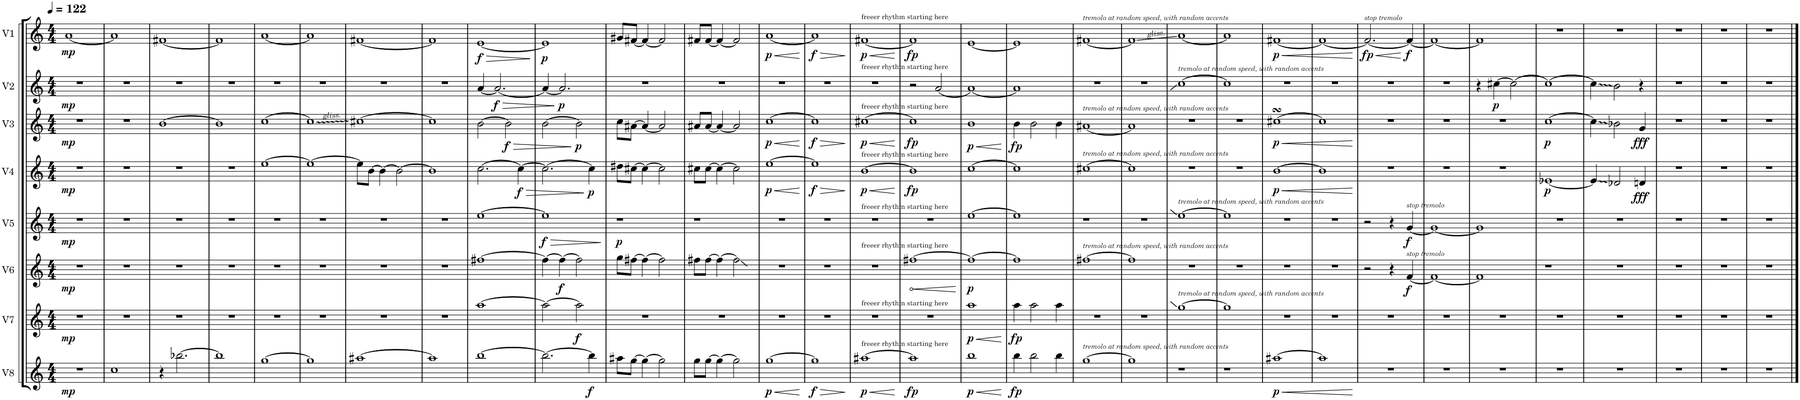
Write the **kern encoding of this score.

**kern	**dynam	**kern	**dynam	**kern	**dynam	**kern	**dynam	**kern	**dynam	**kern	**dynam	**kern	**dynam	**kern	**dynam
*part8	*part8	*part7	*part7	*part6	*part6	*part5	*part5	*part4	*part4	*part3	*part3	*part2	*part2	*part1	*part1
*staff8	*staff8	*staff7	*staff7	*staff6	*staff6	*staff5	*staff5	*staff4	*staff4	*staff3	*staff3	*staff2	*staff2	*staff1	*staff1
*I"V8	*	*I"V7	*	*I"V6	*	*I"V5	*	*I"V4	*	*I"V3	*	*I"V2	*	*I"V1	*
*I'V8	*	*I'V7	*	*I'V6	*	*I'V5	*	*I'V4	*	*I'V3	*	*I'V2	*	*I'V1	*
*clefG2	*	*clefG2	*	*clefG2	*	*clefG2	*	*clefG2	*	*clefG2	*	*clefG2	*	*clefG2	*
*k[]	*	*k[]	*	*k[]	*	*k[]	*	*k[]	*	*k[]	*	*k[]	*	*k[]	*
*M4/4	*	*M4/4	*	*M4/4	*	*M4/4	*	*M4/4	*	*M4/4	*	*M4/4	*	*M4/4	*
*MM122	*	*MM122	*	*MM122	*	*MM122	*	*MM122	*	*MM122	*	*MM122	*	*MM122	*
=1	=1	=1	=1	=1	=1	=1	=1	=1	=1	=1	=1	=1	=1	=1	=1
!	!LO:DY:b	!	!LO:DY:b	!	!LO:DY:b	!	!LO:DY:b	!	!LO:DY:b	!	!LO:DY:b	!	!LO:DY:b	!	!LO:DY:b
1r	mp	1r	mp	1r	mp	1r	mp	1r	mp	1r	mp	1r	mp	[1a	mp
=2	=2	=2	=2	=2	=2	=2	=2	=2	=2	=2	=2	=2	=2	=2	=2
1cc	.	1r	.	1r	.	1r	.	1r	.	1r	.	1r	.	1a]	.
=3	=3	=3	=3	=3	=3	=3	=3	=3	=3	=3	=3	=3	=3	=3	=3
4r	.	1r	.	1r	.	1r	.	1r	.	[1b	.	1r	.	[1f#X	.
[2.bb-X\	.	.	.	.	.	.	.	.	.	.	.	.	.	.	.
=4	=4	=4	=4	=4	=4	=4	=4	=4	=4	=4	=4	=4	=4	=4	=4
1bb-]	.	1r	.	1r	.	1r	.	1r	.	1b]	.	1r	.	1f#]	.
=5	=5	=5	=5	=5	=5	=5	=5	=5	=5	=5	=5	=5	=5	=5	=5
[1gg	.	1r	.	1r	.	1r	.	[1ee	.	[1cc	.	1r	.	[1a	.
=6	=6	=6	=6	=6	=6	=6	=6	=6	=6	=6	=6	=6	=6	=6	=6
1gg]	.	1r	.	1r	.	1r	.	1ee_	.	1cc]	.	1r	.	1a]	.
=7	=7	=7	=7	=7	=7	=7	=7	=7	=7	=7	=7	=7	=7	=7	=7
[1aa#X	.	1r	.	1r	.	1r	.	8ee\L]	.	[1cc#X	.	1r	.	[1f#X	.
.	.	.	.	.	.	.	.	[8b\J	.	.	.	.	.	.	.
.	.	.	.	.	.	.	.	4b\_	.	.	.	.	.	.	.
.	.	.	.	.	.	.	.	2b\_	.	.	.	.	.	.	.
=8	=8	=8	=8	=8	=8	=8	=8	=8	=8	=8	=8	=8	=8	=8	=8
1aa#]	.	1r	.	1r	.	1r	.	1b]	.	1cc#]	.	1r	.	1f#]	.
=9	=9	=9	=9	=9	=9	=9	=9	=9	=9	=9	=9	=9	=9	=9	=9
!	!	!	!	!	!	!	!	!	!	!	!	!	!	!	!LO:HP:b
!	!	!	!	!	!	!	!	!	!	!	!	!	!	!	!LO:DY:n=1:b
[1bb	.	[1aa	.	[1ff#X	.	[1ee	.	[2.cc\	.	[2b\	.	[4a/	.	[1e	> f
!	!	!	!	!	!	!	!	!	!	!	!	!	!LO:HP:b	!	!
!	!	!	!	!	!	!	!	!	!	!	!	!	!LO:DY:n=1:b	!	!
.	.	.	.	.	.	.	.	.	.	.	.	2.a/_	> f	.	.
!	!	!	!	!	!	!	!	!	!	!	!LO:HP:b	!	!	!	!
!	!	!	!	!	!	!	!	!	!	!	!LO:DY:n=1:b	!	!	!	!
.	.	.	.	.	.	.	.	.	.	2b\]	> f	.	.	.	.
!	!	!	!	!	!	!	!	!	!LO:HP:b	!	!	!	!	!	!
!	!	!	!	!	!	!	!	!	!LO:DY:n=1:b	!	!	!	!	!	!
.	.	.	.	.	.	.	.	4cc\_	> f	.	.	.	.	.	.
.	.	.	.	.	.	.	.	.	.	.	.	.	.	.	]
=10	=10	=10	=10	=10	=10	=10	=10	=10	=10	=10	=10	=10	=10	=10	=10
!	!	!	!	!	!	!	!LO:HP:b	!	!	!	!	!	!	!	!
!	!	!	!	!	!	!	!LO:DY:n=1:b	!	!	!	!	!	!	!	!LO:DY:b
2.bb\_	.	2aa\_	.	4ff#\_	.	1ee]	> f	2.cc\_	.	[2b\	.	4a/_	.	1e]	p
!	!	!	!	!	!LO:DY:b	!	!	!	!	!	!	!	!LO:DY:n=1:b	!	!
.	.	.	.	4ff#\_	f	.	.	.	.	.	.	2.a/]	] p	.	.
!	!	!	!LO:DY:b	!	!	!	!	!	!	!	!LO:DY:n=1:b	!	!	!	!
.	.	2aa\]	f	2ff#\]	.	.	.	.	.	2b\]	] p	.	.	.	.
!	!LO:DY:b	!	!	!	!	!	!	!	!LO:DY:n=1:b	!	!	!	!	!	!
4bb\]	f	.	.	.	.	.	.	4cc\]	] p	.	.	.	.	.	.
.	.	.	.	.	.	.	]	.	.	.	.	.	.	.	.
=11	=11	=11	=11	=11	=11	=11	=11	=11	=11	=11	=11	=11	=11	=11	=11
!	!	!	!	!	!	!	!LO:DY:b	!	!	!	!	!	!	!	!
8aa#X\L	.	1r	.	8gg\L	.	1r	p	8dd#X\L	.	8cc\L	.	1r	.	8g#X/L	.
[8gg\J	.	.	.	[8ff#X\J	.	.	.	[8cc#X\J	.	[8a#X\J	.	.	.	[8f#X/J	.
4gg\_	.	.	.	4ff#\_	.	.	.	4cc#\_	.	4a#/_	.	.	.	4f#/_	.
2gg\]	.	.	.	2ff#\]	.	.	.	2cc#\]	.	2a#/]	.	.	.	2f#/]	.
=12	=12	=12	=12	=12	=12	=12	=12	=12	=12	=12	=12	=12	=12	=12	=12
8gg\L	.	1r	.	8ff#X\L	.	1r	.	8cc#X\L	.	8a#X/L	.	1r	.	8f#X/L	.
[8gg\J	.	.	.	[8ff#\J	.	.	.	[8cc#\J	.	[8a#/J	.	.	.	[8f#/J	.
4gg\_	.	.	.	4ff#\_	.	.	.	4cc#\_	.	4a#/_	.	.	.	4f#/_	.
2gg\]	.	.	.	2ff#\]	.	.	.	2cc#\]	.	2a#/]	.	.	.	2f#/]	.
=13	=13	=13	=13	=13	=13	=13	=13	=13	=13	=13	=13	=13	=13	=13	=13
!	!LO:HP:b	!	!	!	!	!	!	!	!LO:HP:b	!	!LO:HP:b	!	!	!	!LO:HP:b
!	!LO:DY:n=1:b	!	!	!	!	!	!	!	!LO:DY:n=1:b	!	!LO:DY:n=1:b	!	!	!	!LO:DY:n=1:b
[1gg	< p	1r	.	1r	.	1r	.	[1ee	< p	[1cc	< p	1r	.	[1a	< p
.	[	.	.	.	.	.	.	.	[	.	[	.	.	.	[
=14	=14	=14	=14	=14	=14	=14	=14	=14	=14	=14	=14	=14	=14	=14	=14
!	!LO:HP:b	!	!	!	!	!	!	!	!LO:HP:b	!	!LO:HP:b	!	!	!	!LO:HP:b
!	!LO:DY:n=1:b	!	!	!	!	!	!	!	!LO:DY:n=1:b	!	!LO:DY:n=1:b	!	!	!	!LO:DY:n=1:b
1gg]	> f	1r	.	1r	.	1r	.	1ee]	> f	1cc]	> f	1r	.	1a]	> f
.	]	.	.	.	.	.	.	.	]	.	]	.	.	.	]
=15	=15	=15	=15	=15	=15	=15	=15	=15	=15	=15	=15	=15	=15	=15	=15
!	!	!	!	!	!	!	!	!	!	!	!	!	!	!LO:TX:a:t=freeer rhythm starting here	!
!	!	!	!	!	!	!	!	!	!	!	!	!LO:TX:a:t=freeer rhythm starting here	!	!	!
!	!	!	!	!	!	!	!	!	!	!LO:TX:a:t=freeer rhythm starting here	!	!	!	!	!
!	!	!	!	!	!	!	!	!LO:TX:a:t=freeer rhythm starting here	!	!	!	!	!	!	!
!	!	!	!	!	!	!LO:TX:a:t=freeer rhythm starting here	!	!	!	!	!	!	!	!	!
!	!	!	!	!LO:TX:a:t=freeer rhythm starting here	!	!	!	!	!	!	!	!	!	!	!
!	!	!LO:TX:a:t=freeer rhythm starting here	!	!	!	!	!	!	!	!	!	!	!	!	!
!LO:TX:a:t=freeer rhythm starting here	!	!	!	!	!	!	!	!	!	!	!	!	!	!	!
!	!LO:HP:b	!	!	!	!	!	!	!	!LO:HP:b	!	!LO:HP:b	!	!	!	!LO:HP:b
!	!LO:DY:n=1:b	!	!	!	!	!	!	!	!LO:DY:n=1:b	!	!LO:DY:n=1:b	!	!	!	!LO:DY:n=1:b
[1aa#X	< p	1r	.	1r	.	1r	.	[1b	< p	[1cc#X	< p	1r	.	[1f#X	< p
.	[	.	.	.	.	.	.	.	[	.	[	.	.	.	[
=16	=16	=16	=16	=16	=16	=16	=16	=16	=16	=16	=16	=16	=16	=16	=16
!	!LO:DY:b	!	!	!	!LO:HP:b	!	!	!	!LO:DY:b	!	!LO:DY:b	!	!	!	!LO:DY:b
1aa#]	fp	1r	.	[1ff#X	<	1r	.	1b]	fp	1cc#]	fp	2r	.	1f#]	fp
.	.	.	.	.	.	.	.	.	.	.	.	[2a/	.	.	.
.	.	.	.	.	[	.	.	.	.	.	.	.	.	.	.
=17	=17	=17	=17	=17	=17	=17	=17	=17	=17	=17	=17	=17	=17	=17	=17
!	!LO:HP:b	!	!LO:HP:b	!	!	!	!	!	!	!	!LO:HP:b	!	!	!	!
!	!LO:DY:n=1:b	!	!LO:DY:n=1:b	!	!LO:DY:b	!	!	!	!	!	!LO:DY:n=1:b	!	!	!	!
1bb	< p	1aa	< p	1ff#_	p	[1ee	.	[1cc	.	1b	< p	1a_	.	[1e	.
.	[	.	[	.	.	.	.	.	.	.	[	.	.	.	.
=18	=18	=18	=18	=18	=18	=18	=18	=18	=18	=18	=18	=18	=18	=18	=18
!	!LO:DY:b	!	!LO:DY:b	!	!	!	!	!	!	!	!LO:DY:b	!	!	!	!
4bb\	fp	4aa\	fp	1ff#]	.	1ee]	.	1cc]	.	4b\	fp	1a]	.	1e]	.
2bb\	.	2aa\	.	.	.	.	.	.	.	2b\	.	.	.	.	.
4bb\	.	4aa\	.	.	.	.	.	.	.	4b\	.	.	.	.	.
=19	=19	=19	=19	=19	=19	=19	=19	=19	=19	=19	=19	=19	=19	=19	=19
!	!	!	!	!	!	!	!	!	!	!	!	!	!	!LO:TX:a:i:t=tremolo at random speed, with random accents	!
!	!	!	!	!	!	!	!	!	!	!LO:TX:a:i:t=tremolo at random speed, with random accents	!	!	!	!	!
!	!	!	!	!	!	!	!	!LO:TX:a:i:t=tremolo at random speed, with random accents	!	!	!	!	!	!	!
!	!	!	!	!LO:TX:a:i:t=tremolo at random speed, with random accents	!	!	!	!	!	!	!	!	!	!	!
!LO:TX:a:i:t=tremolo at random speed, with random accents	!	!	!	!	!	!	!	!	!	!	!	!	!	!	!
[1gg	.	1r	.	[1ff#X	.	1r	.	[1cc#X	.	[1a#X	.	1r	.	[1f#X	.
=20	=20	=20	=20	=20	=20	=20	=20	=20	=20	=20	=20	=20	=20	=20	=20
1gg]	.	1r	.	1ff#]	.	1r	.	1cc#]	.	1a#]	.	1r	.	1f#]	.
=21	=21	=21	=21	=21	=21	=21	=21	=21	=21	=21	=21	=21	=21	=21	=21
!	!	!	!	!	!	!	!	!	!	!	!	!LO:TX:a:i:t=tremolo at random speed, with random accents	!	!	!
!	!	!	!	!	!	!LO:TX:a:i:t=tremolo at random speed, with random accents	!	!	!	!	!	!	!	!	!
!	!	!LO:TX:a:i:t=tremolo at random speed, with random accents	!	!	!	!	!	!	!	!	!	!	!	!	!
1r	.	[1gg	.	1r	.	[1ee	.	1r	.	1r	.	[1cc	.	[1a	.
=22	=22	=22	=22	=22	=22	=22	=22	=22	=22	=22	=22	=22	=22	=22	=22
1r	.	1gg]	.	1r	.	1ee]	.	1r	.	1r	.	1cc]	.	1a]	.
=23	=23	=23	=23	=23	=23	=23	=23	=23	=23	=23	=23	=23	=23	=23	=23
!	!LO:HP:b	!	!	!	!	!	!	!	!LO:HP:b	!	!LO:HP:b	!	!	!	!LO:HP:b
!	!LO:DY:n=1:b	!	!	!	!	!	!	!	!LO:DY:n=1:b	!	!LO:DY:n=1:b	!	!	!	!LO:DY:n=1:b
[1aa#X	< p	1r	.	1r	.	1r	.	[1b	< p	[1cc#XsSsS	< p	1r	.	[1f#X	< p
=24	=24	=24	=24	=24	=24	=24	=24	=24	=24	=24	=24	=24	=24	=24	=24
1aa#]	.	1r	.	1r	.	1r	.	1b]	.	1cc#]	.	1r	.	1f#_	.
.	[	.	.	.	.	.	.	.	[	.	[	.	.	.	[
=25	=25	=25	=25	=25	=25	=25	=25	=25	=25	=25	=25	=25	=25	=25	=25
!	!	!	!	!	!	!	!	!	!	!	!	!	!	!LO:TX:a:i:t=stop tremolo	!
!	!	!	!	!	!	!	!	!	!	!	!	!	!	!	!LO:HP:b
!	!	!	!	!	!	!	!	!	!	!	!	!	!	!	!LO:DY:n=1:b
1r	.	1r	.	2r	.	2r	.	1r	.	1r	.	1r	.	2.f#/_	< fp
.	.	.	.	4r	.	4r	.	.	.	.	.	.	.	.	.
!	!	!	!	!	!	!LO:TX:a:i:t=stop tremolo	!	!	!	!	!	!	!	!	!
!	!	!	!	!LO:TX:a:i:t=stop tremolo	!	!	!	!	!	!	!	!	!	!	!
!	!	!	!	!	!LO:DY:b	!	!LO:DY:b	!	!	!	!	!	!	!	!LO:DY:n=2:b
.	.	.	.	[4f/	f	[4g/	f	.	.	.	.	.	.	4f#/_	[ f
=26	=26	=26	=26	=26	=26	=26	=26	=26	=26	=26	=26	=26	=26	=26	=26
1r	.	1r	.	1f_	.	1g_	.	1r	.	1r	.	1r	.	1f#_	.
=27	=27	=27	=27	=27	=27	=27	=27	=27	=27	=27	=27	=27	=27	=27	=27
1r	.	1r	.	1f]	.	1g]	.	1r	.	1r	.	4r	.	1f#]	.
!	!	!	!	!	!	!	!	!	!	!	!	!	!LO:DY:b	!	!
.	.	.	.	.	.	.	.	.	.	.	.	[4cc#X\	p	.	.
.	.	.	.	.	.	.	.	.	.	.	.	2cc#\_	.	.	.
=28	=28	=28	=28	=28	=28	=28	=28	=28	=28	=28	=28	=28	=28	=28	=28
!	!	!	!	!	!	!	!	!	!LO:DY:b	!	!LO:DY:b	!	!	!	!
1r	.	1r	.	1r	.	1r	.	[1e-X	p	[1cc	p	1cc#_	.	1r	.
=29	=29	=29	=29	=29	=29	=29	=29	=29	=29	=29	=29	=29	=29	=29	=29
1r	.	1r	.	1r	.	1r	.	4e-/]	.	4cc\]	.	4cc#\]	.	1r	.
.	.	.	.	.	.	.	.	2d-X/	.	2b-X\	.	2b\	.	.	.
!	!	!	!	!	!	!	!	!	!LO:DY:b	!	!LO:DY:b	!	!	!	!
.	.	.	.	.	.	.	.	4dn/	fff	4g/	fff	4r	.	.	.
=30	=30	=30	=30	=30	=30	=30	=30	=30	=30	=30	=30	=30	=30	=30	=30
1r	.	1r	.	1r	.	1r	.	1r	.	1r	.	1r	.	1r	.
=31	=31	=31	=31	=31	=31	=31	=31	=31	=31	=31	=31	=31	=31	=31	=31
1r	.	1r	.	1r	.	1r	.	1r	.	1r	.	1r	.	1r	.
=32	=32	=32	=32	=32	=32	=32	=32	=32	=32	=32	=32	=32	=32	=32	=32
1r	.	1r	.	1r	.	1r	.	1r	.	1r	.	1r	.	1r	.
==	==	==	==	==	==	==	==	==	==	==	==	==	==	==	==
*-	*-	*-	*-	*-	*-	*-	*-	*-	*-	*-	*-	*-	*-	*-	*-
